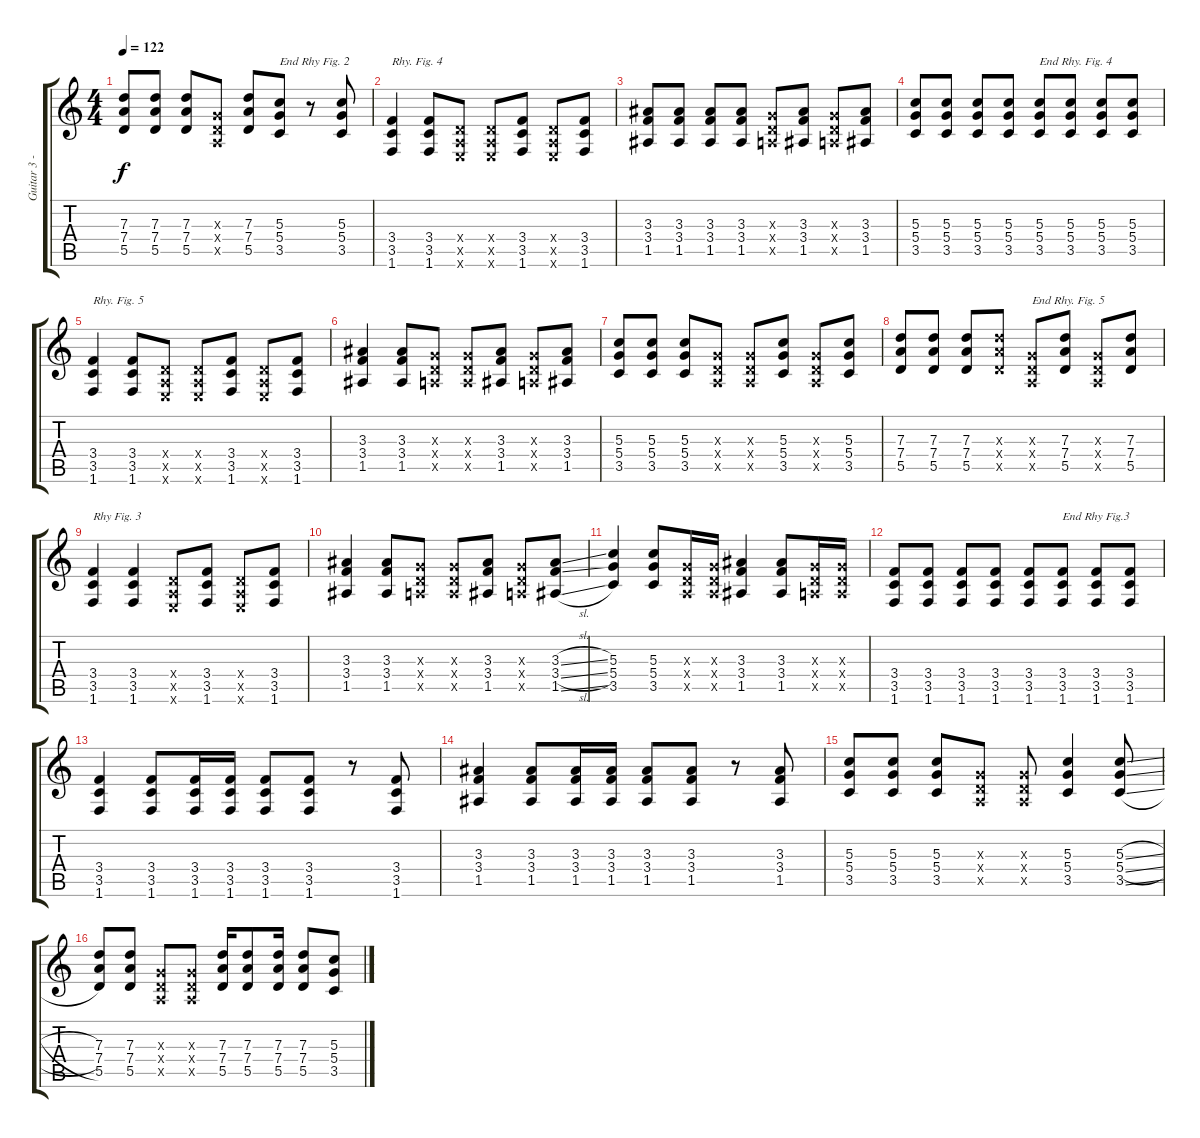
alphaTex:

\track ("Guitar 3 - Acoustic Guitar" "Guitar 3 -") {instrument acousticguitarsteel}
\staff {score tabs}
\tuning (E4 B3 G3 D3 A2 E2) {hide}
\ts (4 4)
\tempo 122
\clef g2
\ks c
(7.3{t} 7.4{t} 5.5{t}).8{dy f} (7.3 7.4 5.5).8 (7.3 7.4 5.5).8 (0.3{x} 0.4{x} 0.5{x}).8 (7.3 7.4 5.5).8 (5.3 5.4 3.5).8{txt "End Rhy Fig. 2"} r.8 (5.3 5.4 3.5).8 |
(3.4 3.5 1.6).4{txt "Rhy. Fig. 4"} (3.4 3.5 1.6).8 (0.4{x} 0.5{x} 0.6{x}).8 (0.4{x} 0.5{x} 0.6{x}).8 (3.4 3.5 1.6).8 (0.4{x} 0.5{x} 0.6{x}).8 (3.4 3.5 1.6).8 |
(3.3 3.4 1.5).8 (3.3 3.4 1.5).8 (3.3 3.4 1.5).8 (3.3 3.4 1.5).8 (0.3{x} 0.4{x} 0.5{x}).8 (3.3 3.4 1.5).8 (0.3{x} 0.4{x} 0.5{x}).8 (3.3 3.4 1.5).8 |
(5.3 5.4 3.5).8 (5.3 5.4 3.5).8 (5.3 5.4 3.5).8 (5.3 5.4 3.5).8 (5.3 5.4 3.5).8{txt "End Rhy. Fig. 4"} (5.3 5.4 3.5).8 (5.3 5.4 3.5).8 (5.3 5.4 3.5).8 |
(3.4 3.5 1.6).4{txt "Rhy. Fig. 5"} (3.4 3.5 1.6).8 (0.4{x} 0.5{x} 0.6{x}).8 (0.4{x} 0.5{x} 0.6{x}).8 (3.4 3.5 1.6).8 (0.4{x} 0.5{x} 0.6{x}).8 (3.4 3.5 1.6).8 |
(3.3 3.4 1.5).4 (3.3 3.4 1.5).8 (0.3{x} 0.4{x} 0.5{x}).8 (0.3{x} 0.4{x} 0.5{x}).8 (3.3 3.4 1.5).8 (0.3{x} 0.4{x} 0.5{x}).8 (3.3 3.4 1.5).8 |
(5.3 5.4 3.5).8 (5.3 5.4 3.5).8 (5.3 5.4 3.5).8 (0.3{x} 0.4{x} 0.5{x}).8 (0.3{x} 0.4{x} 0.5{x}).8 (5.3 5.4 3.5).8 (0.3{x} 0.4{x} 0.5{x}).8 (5.3 5.4 3.5).8 |
(7.3 7.4 5.5).8 (7.3 7.4 5.5).8 (7.3 7.4 5.5).8 (7.3{x} 7.4{x} 5.5{x}).8 (0.3{x} 0.4{x} 0.5{x}).8{txt "End Rhy. Fig. 5"} (7.3 7.4 5.5).8 (0.3{x} 0.4{x} 0.5{x}).8 (7.3 7.4 5.5).8 |
(3.4 3.5 1.6).4{txt "Rhy Fig. 3"} (3.4 3.5 1.6).4 (0.4{x} 0.5{x} 0.6{x}).8 (3.4 3.5 1.6).8 (0.4{x} 0.5{x} 0.6{x}).8 (3.4 3.5 1.6).8 |
(3.3 3.4 1.5).4 (3.3 3.4 1.5).8 (0.3{x} 0.4{x} 0.5{x}).8 (0.3{x} 0.4{x} 0.5{x}).8 (3.3 3.4 1.5).8 (0.3{x} 0.4{x} 0.5{x}).8 (3.3{sl} 3.4{sl} 1.5{sl}).8 |
(5.3 5.4 3.5).4 (5.3 5.4 3.5).8 (0.3{x} 0.4{x} 0.5{x}).16 (0.3{x} 0.4{x} 0.5{x}).16 (3.3 3.4 1.5).4 (3.3 3.4 1.5).8 (0.3{x} 0.4{x} 0.5{x}).16 (0.3{x} 0.4{x} 0.5{x}).16 |
(3.4 3.5 1.6).8 (3.4 3.5 1.6).8 (3.4 3.5 1.6).8 (3.4 3.5 1.6).8 (3.4 3.5 1.6).8 (3.4 3.5 1.6).8{txt "End Rhy Fig.3"} (3.4 3.5 1.6).8 (3.4 3.5 1.6).8 |
(3.4 3.5 1.6).4 (3.4 3.5 1.6).8 (3.4 3.5 1.6).16 (3.4 3.5 1.6).16 (3.4 3.5 1.6).8 (3.4 3.5 1.6).8 r.8 (3.4 3.5 1.6).8 |
(3.3 3.4 1.5).4 (3.3 3.4 1.5).8 (3.3 3.4 1.5).16 (3.3 3.4 1.5).16 (3.3 3.4 1.5).8 (3.3 3.4 1.5).8 r.8 (3.3 3.4 1.5).8 |
(5.3 5.4 3.5).8 (5.3 5.4 3.5).8 (5.3 5.4 3.5).8 (0.3{x} 0.4{x} 0.5{x}).8 (0.3{x} 0.4{x} 0.5{x}).8 (5.3 5.4 3.5).4 (5.3{sl} 5.4{sl} 3.5{sl}).8 |
(7.3 7.4 5.5).8 (7.3 7.4 5.5).8 (0.3{x} 0.4{x} 0.5{x}).8 (0.3{x} 0.4{x} 0.5{x}).8 (7.3 7.4 5.5).16 (7.3 7.4 5.5).8 (7.3 7.4 5.5).16 (7.3 7.4 5.5).8 (5.3 5.4 3.5).8
